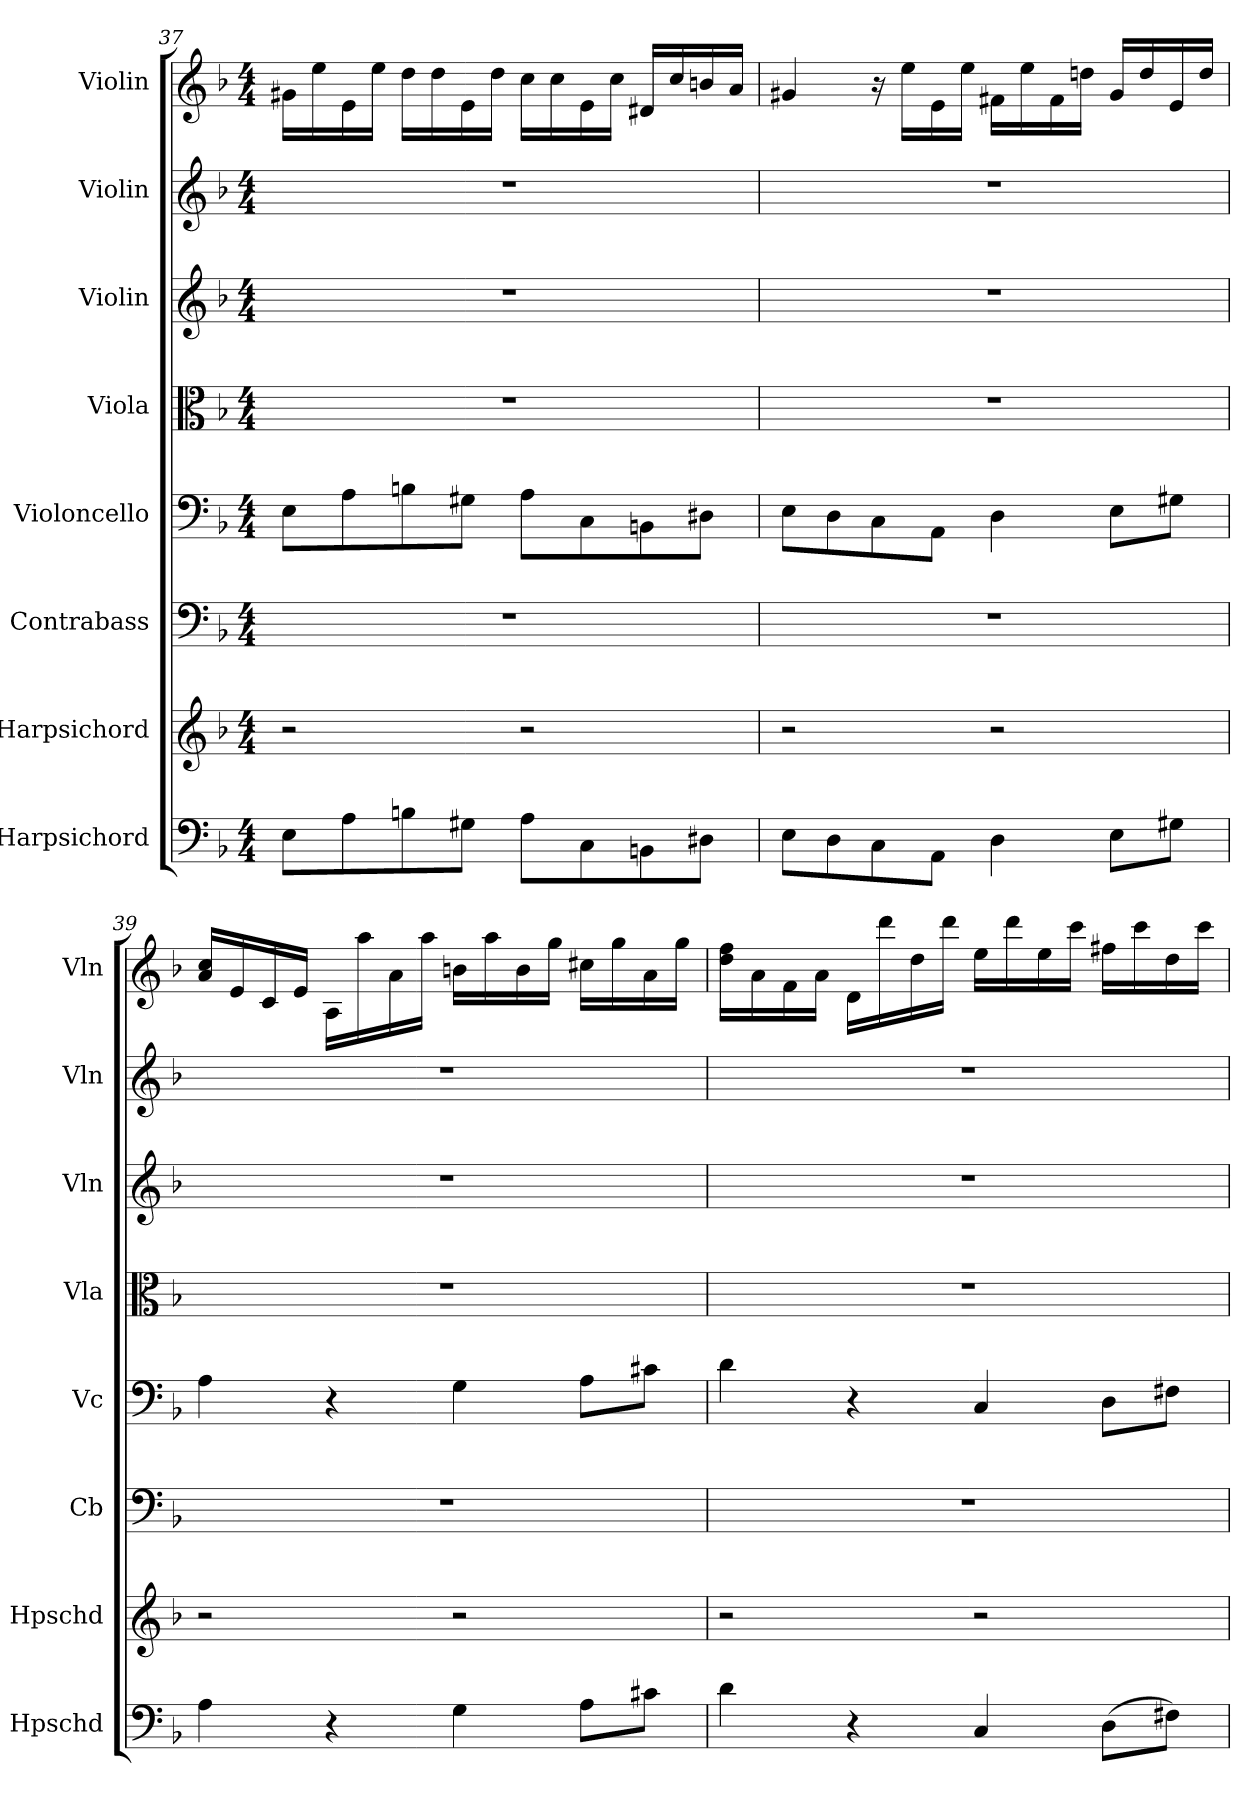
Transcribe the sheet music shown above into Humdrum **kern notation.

**kern	**kern	**kern	**kern	**kern	**kern	**kern	**kern
*part8	*part7	*part6	*part5	*part4	*part3	*part2	*part1
*staff8	*staff7	*staff6	*staff5	*staff4	*staff3	*staff2	*staff1
*I"Harpsichord	*I"Harpsichord	*I"Contrabass	*I"Violoncello	*I"Viola	*I"Violin	*I"Violin	*I"Violin
*I'Hpschd	*I'Hpschd	*I'Cb	*I'Vc	*I'Vla	*I'Vln	*I'Vln	*I'Vln
*clefF4	*clefG2	*clefF4	*clefF4	*clefC3	*clefG2	*clefG2	*clefG2
*k[b-]	*k[b-]	*k[b-]	*k[b-]	*k[b-]	*k[b-]	*k[b-]	*k[b-]
*M4/4	*M4/4	*M4/4	*M4/4	*M4/4	*M4/4	*M4/4	*M4/4
=37	=37	=37	=37	=37	=37	=37	=37
8E\L	2r	1r	8E\L	1r	1r	1r	16g#X\LL
.	.	.	.	.	.	.	16ee\
8A\	.	.	8A\	.	.	.	16e\
.	.	.	.	.	.	.	16ee\JJ
8Bn\	.	.	8Bn\	.	.	.	16dd\LL
.	.	.	.	.	.	.	16dd\
8G#X\J	.	.	8G#X\J	.	.	.	16e\
.	.	.	.	.	.	.	16dd\JJ
8A\L	2r	.	8A\L	.	.	.	16cc\LL
.	.	.	.	.	.	.	16cc\
8C\	.	.	8C\	.	.	.	16e\
.	.	.	.	.	.	.	16cc\JJ
8BBn\	.	.	8BBn\	.	.	.	16d#X/LL
.	.	.	.	.	.	.	16cc/
8D#X\J	.	.	8D#X\J	.	.	.	16bn/
.	.	.	.	.	.	.	16a/JJ
=38	=38	=38	=38	=38	=38	=38	=38
8E\L	2r	1r	8E\L	1r	1r	1r	4g#X/
8D\	.	.	8D\	.	.	.	.
8C\	.	.	8C\	.	.	.	16r
.	.	.	.	.	.	.	16ee\LL
8AA\J	.	.	8AA\J	.	.	.	16e\
.	.	.	.	.	.	.	16ee\JJ
4D\	2r	.	4D\	.	.	.	16f#X\LL
.	.	.	.	.	.	.	16ee\
.	.	.	.	.	.	.	16f#\
.	.	.	.	.	.	.	16ddn\JJ
8E\L	.	.	8E\L	.	.	.	16g#/LL
.	.	.	.	.	.	.	16dd/
8G#X\J	.	.	8G#X\J	.	.	.	16e/
.	.	.	.	.	.	.	16dd/JJ
=39	=39	=39	=39	=39	=39	=39	=39
4A\	2r	1r	4A\	1r	1r	1r	16a/ 16cc/LL
.	.	.	.	.	.	.	16e/
.	.	.	.	.	.	.	16c/
.	.	.	.	.	.	.	16e/JJ
4r	.	.	4r	.	.	.	16A\LL
.	.	.	.	.	.	.	16aa\
.	.	.	.	.	.	.	16a\
.	.	.	.	.	.	.	16aa\JJ
4G\	2r	.	4G\	.	.	.	16bn\LL
.	.	.	.	.	.	.	16aa\
.	.	.	.	.	.	.	16b\
.	.	.	.	.	.	.	16gg\JJ
8A\L	.	.	8A\L	.	.	.	16cc#X\LL
.	.	.	.	.	.	.	16gg\
8c#X\J	.	.	8c#X\J	.	.	.	16a\
.	.	.	.	.	.	.	16gg\JJ
=40	=40	=40	=40	=40	=40	=40	=40
4d\	2r	1r	4d\	1r	1r	1r	16dd\ 16ff\LL
.	.	.	.	.	.	.	16a\
.	.	.	.	.	.	.	16f\
.	.	.	.	.	.	.	16a\JJ
4r	.	.	4r	.	.	.	16d\LL
.	.	.	.	.	.	.	16ddd\
.	.	.	.	.	.	.	16dd\
.	.	.	.	.	.	.	16ddd\JJ
4C/	2r	.	4C/	.	.	.	16ee\LL
.	.	.	.	.	.	.	16ddd\
.	.	.	.	.	.	.	16ee\
.	.	.	.	.	.	.	16ccc\JJ
(8D\L	.	.	8D\L	.	.	.	16ff#X\LL
.	.	.	.	.	.	.	16ccc\
8F#X\J)	.	.	8F#X\J	.	.	.	16dd\
.	.	.	.	.	.	.	16ccc\JJ
=	=	=	=	=	=	=	=
*-	*-	*-	*-	*-	*-	*-	*-
